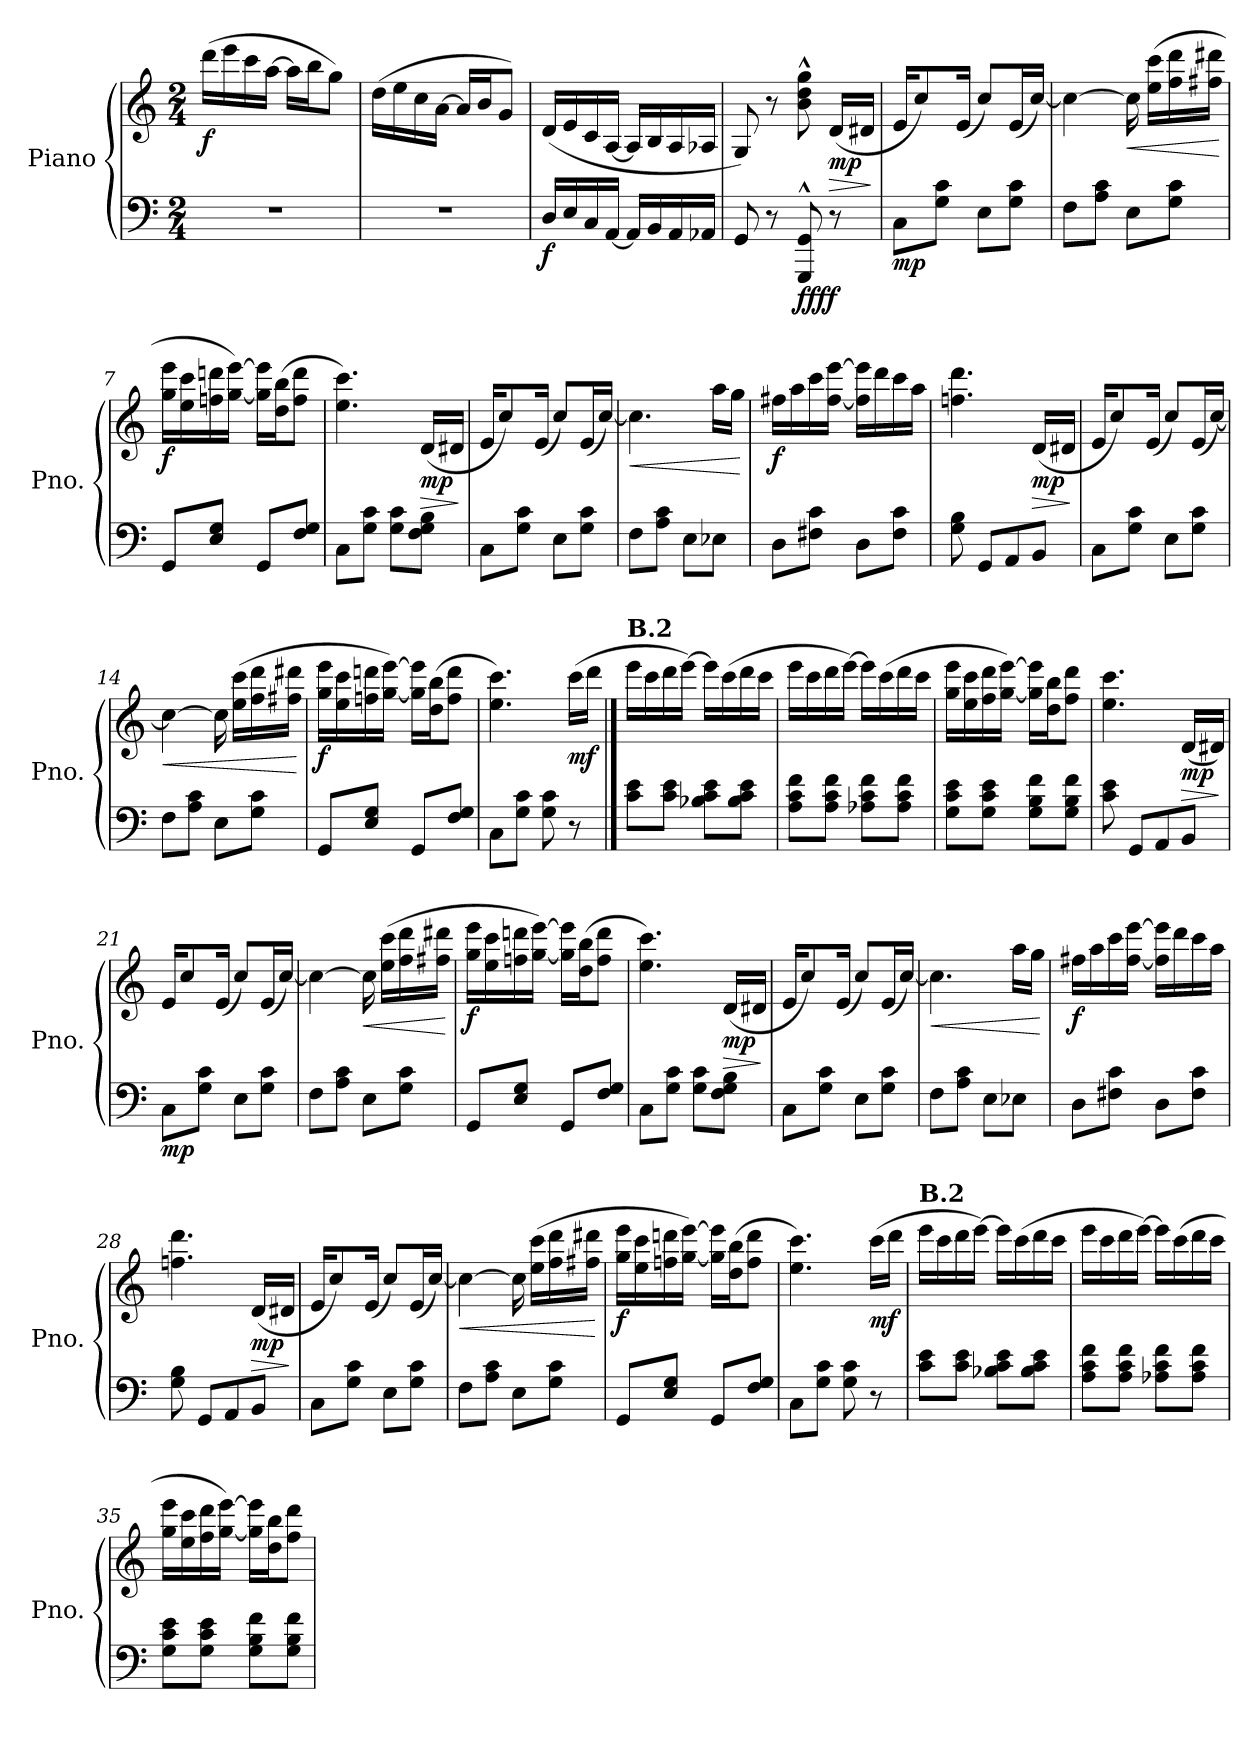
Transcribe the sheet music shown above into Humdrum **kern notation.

**kern	**kern	**dynam
*part1	*part1	*part1
*staff2	*staff1	*staff1/2
*I"Piano	*	*
*I'Pno.	*	*
*clefF4	*clefG2	*
*k[]	*k[]	*
*M2/4	*M2/4	*
=1	=1	=1
!	!	!LO:DY:b
2r	(>16ddd\LL	f
.	16eee\	.
.	16ccc\	.
.	[16aa\JJ	.
.	16aa\LL]	.
.	16bb\J	.
.	8gg\J)	.
=2	=2	=2
2r	(>16dd\LL	.
.	16ee\	.
.	16cc\	.
.	[16a\JJ	.
.	16a/LL]	.
.	16b/J	.
.	8g/J)	.
=3	=3	=3
!	!	!LO:DY:b=2
16D</LL	(<16d/LL	f
16E/	16e/	.
16C</	16c/	.
[16AA</JJ	[16A/JJ	.
16AA/LL]	16A/LL]	.
16BB</	16B/	.
16AA/	16A/	.
16AA-X/JJ	16A-X/JJ	.
=4	=4	=4
8GG/	8G/)	.
8r	8r	.
!	!	!LO:DY:b=2
!	!	!LO:DY:n=1:b
8GGG/^^ 8GG/^^	8b\^^ 8dd\^^ 8gg\^^	ff ff
!	!	!LO:HP:b
!	!	!LO:DY:n=2:b
8r	(<16d/LL	> mp
.	16d#X/JJ	.
.	.	]
=5	=5	=5
!	!	!LO:DY:b=2
8C<\L	16e/KL	mp
.	8cc/)	.
8G\<< 8c\<<J	.	.
.	(<16e/Jk	.
8E<\L	8cc/L)	.
8G\ 8c\J	(<16e/L	.
.	[16cc/JJ)	.
=6	=6	=6
8F<\L	4cc\_	.
8A\ 8c\J	.	.
!	!	!LO:HP:b
8E<\L	16cc\]	<
.	(>16ee\ 16ccc\LL	.
8G\<< 8c\<<J	16ff\ 16ddd\	.
.	16ff#X\ 16ddd#X\JJ	.
.	.	[
=7	=7	=7
!	!	!LO:DY:b
8GG</L	16gg\ 16eee\LL	f
.	16ee\ 16ccc\	.
8E/<< 8G/<<J	16ffni\ 16dddni\	.
.	[16gg\ [16eee\JJ)	.
8GG/L	16gg\] 16eee\]LL	.
.	(>16dd\ 16bb\J	.
8F/ 8G/J	8ff\ 8ddd\J	.
=8	=8	=8
8C<\L	4.ee\ 4.ccc\)	.
8G\ 8c\J	.	.
8G\ 8c\L	.	.
!	!	!LO:HP:b
!	!	!LO:DY:n=1:b
8F\ 8G\ 8B\J	(<16d/LL	> mp
.	16d#X/JJ	.
.	.	]
=9	=9	=9
8C\L	16e/KL	.
.	8cc/)	.
8G\ 8c\J	.	.
.	(<16e/Jk	.
8E\L	8cc/L)	.
8G\ 8c\J	(<16e/L	.
.	[16cc/JJ)	.
=10	=10	=10
!	!	!LO:HP:b
8F\L	4.cc\]	<
8A\ 8c\J	.	.
8E<\L	.	.
8E-X<\J	16aa\LL	.
.	16gg\JJ	.
.	.	[
=11	=11	=11
!	!	!LO:DY:b
8D<\L	16ff#X\LL	f
.	16aa\	.
8F#X\<< 8c\<<J	16ccc\	.
.	[16ff#\ [16eee\JJ	.
8D\L	16ff#\] 16eee\]LL	.
.	16ddd\	.
8F#\ 8c\J	16ccc\	.
.	16aa\JJ	.
=12	=12	=12
8G\<< 8B\<<	4.ffni\ 4.ddd\	.
8GG</L	.	.
8AA/	.	.
!	!	!LO:HP:b
!	!	!LO:DY:n=1:b
8BB/J	(<16d/LL	> mp
.	16d#X/JJ	.
.	.	]
=13	=13	=13
8C\L	16e/KL	.
.	8cc/)	.
8G\ 8c\J	.	.
.	(<16e/Jk	.
8E\L	8cc/L)	.
8G\ 8c\J	(<16e/L	.
.	[16cc/JJ)	.
=14	=14	=14
!	!	!LO:HP:b
8F\L	4cc\_	<
8A\ 8c\J	.	.
8E\L	16cc\]	.
.	(>16ee\ 16ccc\LL	.
8G\ 8c\J	16ff\ 16ddd\	.
.	16ff#X\ 16ddd#X\JJ	.
.	.	[
=15	=15	=15
!	!	!LO:DY:b
8GG/L	16gg\ 16eee\LL	f
.	16ee\ 16ccc\	.
8E/ 8G/J	16ffni\ 16dddni\	.
.	[16gg\ [16eee\JJ)	.
8GG/L	16gg\] 16eee\]LL	.
.	(>16dd\ 16bb\J	.
8F/ 8G/J	8ff\ 8ddd\J	.
=16	=16	=16
8C\L	4.ee\ 4.ccc\)	.
8G\ 8c\J	.	.
8G\ 8c\	.	.
!	!	!LO:DY:b
8r	(>16ccc\LL	mf
.	16ddd\JJ	.
==17	==17	==17
!	!LO:TX:a:B:t=B.2	!
8c\<< 8e\<<L	16eee\LL	.
.	16ccc\	.
8c\ 8e\J	16ddd\	.
.	[16eee\JJ)	.
8B-X\ 8c\ 8e\L	16eee\LL]	.
.	(>16ccc\	.
8B-\ 8c\ 8e\J	16ddd\	.
.	16ccc\JJ	.
=18	=18	=18
8A\<<< 8c\<<< 8f\<<<L	16eee\LL	.
.	16ccc\	.
8A\ 8c\ 8f\J	16ddd\	.
.	[16eee\JJ)	.
8A-X\ 8c\ 8f\L	16eee\LL]	.
.	(>16ccc\	.
8A-\ 8c\ 8f\J	16ddd\	.
.	16ccc\JJ	.
=19	=19	=19
8G\<<< 8c\<<< 8e\<<<L	16gg\ 16eee\LL	.
.	16ee\ 16ccc\	.
8G\ 8c\ 8e\J	16ff\ 16ddd\	.
.	[16gg\ [16eee\JJ)	.
8G\<<< 8B\<<< 8f\<<<L	16gg\] 16eee\]LL	.
.	16dd\ 16bb\J	.
8G\ 8B\ 8f\J	8ff\ 8ddd\J	.
=20	=20	=20
8c\<< 8e\<<	4.ee\ 4.ccc\	.
8GG</L	.	.
8AA/	.	.
!	!	!LO:HP:b
!	!	!LO:DY:n=1:b
8BB/J	(<16d/LL	> mp
.	16d#X/JJ)	.
.	.	]
=21	=21	=21
!	!	!LO:DY:b=2
8C<\L	16e/KL	mp
.	8cc/	.
8G\<< 8c\<<J	.	.
.	(<16e/Jk	.
8E<\L	8cc/L)	.
8G\ 8c\J	(<16e/L	.
.	[16cc/JJ)	.
=22	=22	=22
8F<\L	4cc\_	.
8A\ 8c\J	.	.
!	!	!LO:HP:b
8E<\L	16cc\]	<
.	(>16ee\ 16ccc\LL	.
8G\<< 8c\<<J	16ff\ 16ddd\	.
.	16ff#X\ 16ddd#X\JJ	.
.	.	[
=23	=23	=23
!	!	!LO:DY:b
8GG</L	16gg\ 16eee\LL	f
.	16ee\ 16ccc\	.
8E/<< 8G/<<J	16ffni\ 16dddni\	.
.	[16gg\ [16eee\JJ)	.
8GG/L	16gg\] 16eee\]LL	.
.	(>16dd\ 16bb\J	.
8F/ 8G/J	8ff\ 8ddd\J	.
=24	=24	=24
8C<\L	4.ee\ 4.ccc\)	.
8G\ 8c\J	.	.
8G\ 8c\L	.	.
!	!	!LO:HP:b
!	!	!LO:DY:n=1:b
8F\ 8G\ 8B\J	(<16d/LL	> mp
.	16d#X/JJ	.
.	.	]
=25	=25	=25
8C\L	16e/KL	.
.	8cc/)	.
8G\ 8c\J	.	.
.	(<16e/Jk	.
8E\L	8cc/L)	.
8G\ 8c\J	(<16e/L	.
.	[16cc/JJ)	.
=26	=26	=26
!	!	!LO:HP:b
8F\L	4.cc\]	<
8A\ 8c\J	.	.
8E<\L	.	.
8E-X<\J	16aa\LL	.
.	16gg\JJ	.
.	.	[
=27	=27	=27
!	!	!LO:DY:b
8D<\L	16ff#X\LL	f
.	16aa\	.
8F#X\<< 8c\<<J	16ccc\	.
.	[16ff#\ [16eee\JJ	.
8D\L	16ff#\] 16eee\]LL	.
.	16ddd\	.
8F#\ 8c\J	16ccc\	.
.	16aa\JJ	.
=28	=28	=28
8G\<< 8B\<<	4.ffni\ 4.ddd\	.
8GG</L	.	.
8AA/	.	.
!	!	!LO:HP:b
!	!	!LO:DY:n=1:b
8BB/J	(<16d/LL	> mp
.	16d#X/JJ	.
.	.	]
=29	=29	=29
8C\L	16e/KL	.
.	8cc/)	.
8G\ 8c\J	.	.
.	(<16e/Jk	.
8E\L	8cc/L)	.
8G\ 8c\J	(<16e/L	.
.	[16cc/JJ)	.
=30	=30	=30
!	!	!LO:HP:b
8F\L	4cc\_	<
8A\ 8c\J	.	.
8E\L	16cc\]	.
.	(>16ee\ 16ccc\LL	.
8G\ 8c\J	16ff\ 16ddd\	.
.	16ff#X\ 16ddd#X\JJ	.
.	.	[
=31	=31	=31
!	!	!LO:DY:b
8GG/L	16gg\ 16eee\LL	f
.	16ee\ 16ccc\	.
8E/ 8G/J	16ffni\ 16dddni\	.
.	[16gg\ [16eee\JJ)	.
8GG/L	16gg\] 16eee\]LL	.
.	(>16dd\ 16bb\J	.
8F/ 8G/J	8ff\ 8ddd\J	.
=32	=32	=32
8C\L	4.ee\ 4.ccc\)	.
8G\ 8c\J	.	.
8G\ 8c\	.	.
!	!	!LO:DY:b
8r	(>16ccc\LL	mf
.	16ddd\JJ	.
=33	=33	=33
!	!LO:TX:a:B:t=B.2	!
8c\<< 8e\<<L	16eee\LL	.
.	16ccc\	.
8c\ 8e\J	16ddd\	.
.	[16eee\JJ)	.
8B-X\ 8c\ 8e\L	16eee\LL]	.
.	(>16ccc\	.
8B-\ 8c\ 8e\J	16ddd\	.
.	16ccc\JJ	.
=34	=34	=34
8A\<<< 8c\<<< 8f\<<<L	16eee\LL	.
.	16ccc\	.
8A\ 8c\ 8f\J	16ddd\	.
.	[16eee\JJ)	.
8A-X\ 8c\ 8f\L	16eee\LL]	.
.	(>16ccc\	.
8A-\ 8c\ 8f\J	16ddd\	.
.	16ccc\JJ	.
=35	=35	=35
8G\<<< 8c\<<< 8e\<<<L	16gg\ 16eee\LL	.
.	16ee\ 16ccc\	.
8G\ 8c\ 8e\J	16ff\ 16ddd\	.
.	[16gg\ [16eee\JJ)	.
8G\<<< 8B\<<< 8f\<<<L	16gg\] 16eee\]LL	.
.	16dd\ 16bb\J	.
8G\ 8B\ 8f\J	8ff\ 8ddd\J	.
=	=	=
*-	*-	*-
